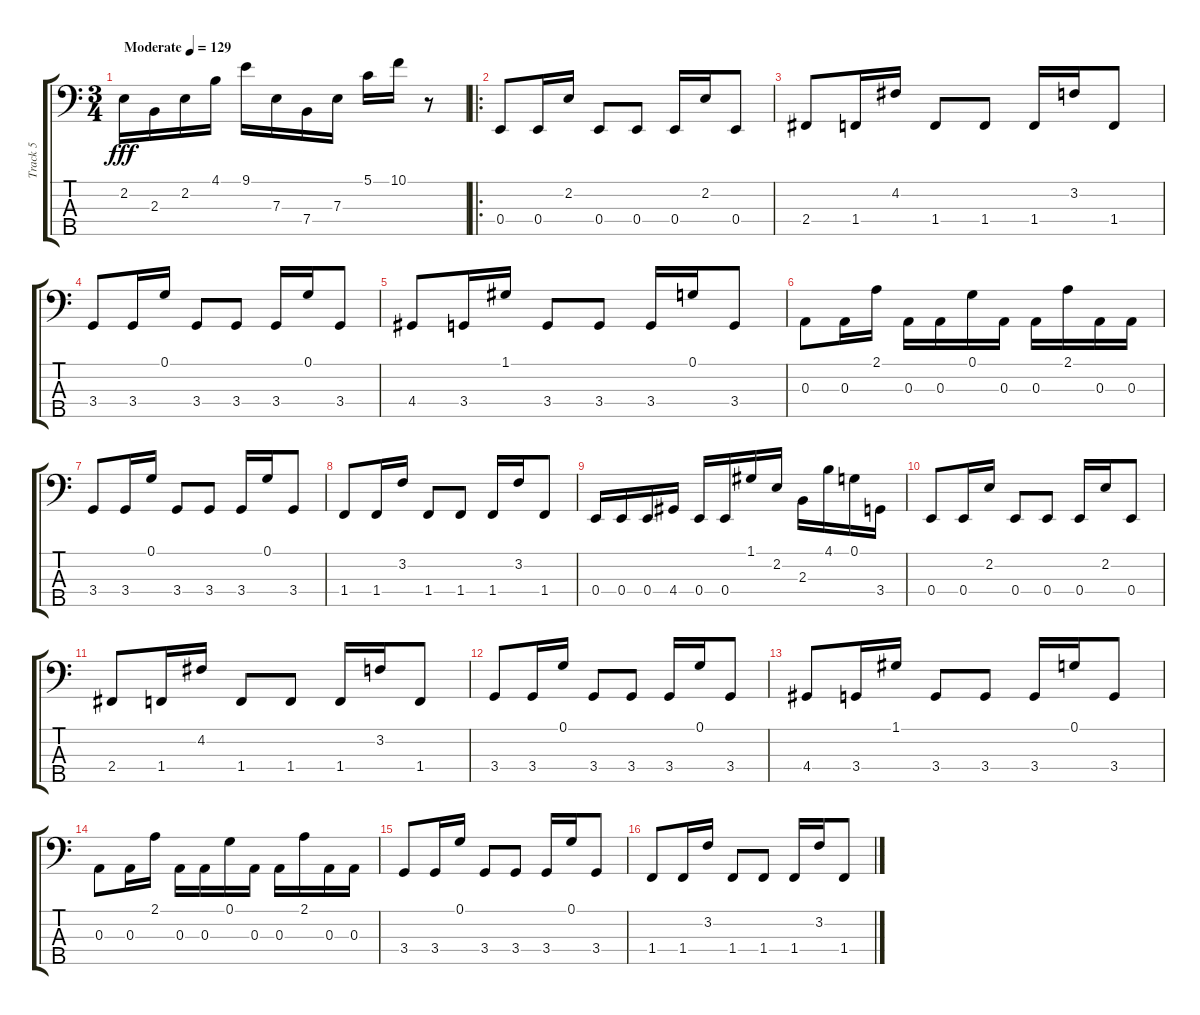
\track ("Track 5" "Track 5") {instrument electricbassfinger}
\staff {score tabs}
\tuning (G2 D2 A1 E1 B0) {hide}
\ts (3 4)
\tempo (129 "Moderate")
\clef f4
\ks c
2.2.16{dy fff instrument electricbassfinger} 2.3.16 2.2.16 4.1.16 9.1.16 7.3.16 7.4.16 7.3.16 5.1.16 10.1.16 r.8 |
\ro
0.4.8 0.4.16 2.2.16 0.4.8 0.4.8 0.4.16 2.2.16 0.4.8 |
2.4.8 1.4.16 4.2.16 1.4.8 1.4.8 1.4.16 3.2.16 1.4.8 |
3.4.8 3.4.16 0.1.16 3.4.8 3.4.8 3.4.16 0.1.16 3.4.8 |
4.4.8 3.4.16 1.1.16 3.4.8 3.4.8 3.4.16 0.1.16 3.4.8 |
0.3.8 0.3.16 2.1.16 0.3.16 0.3.16 0.1.16 0.3.16 0.3.16 2.1.16 0.3.16 0.3.16 |
3.4.8 3.4.16 0.1.16 3.4.8 3.4.8 3.4.16 0.1.16 3.4.8 |
1.4.8 1.4.16 3.2.16 1.4.8 1.4.8 1.4.16 3.2.16 1.4.8 |
0.4.16 0.4.16 0.4.16 4.4.16 0.4.16 0.4.16 1.1.16 2.2.16 2.3.16 4.1.16 0.1.16 3.4.16 |
0.4.8 0.4.16 2.2.16 0.4.8 0.4.8 0.4.16 2.2.16 0.4.8 |
2.4.8 1.4.16 4.2.16 1.4.8 1.4.8 1.4.16 3.2.16 1.4.8 |
3.4.8 3.4.16 0.1.16 3.4.8 3.4.8 3.4.16 0.1.16 3.4.8 |
4.4.8 3.4.16 1.1.16 3.4.8 3.4.8 3.4.16 0.1.16 3.4.8 |
0.3.8 0.3.16 2.1.16 0.3.16 0.3.16 0.1.16 0.3.16 0.3.16 2.1.16 0.3.16 0.3.16 |
3.4.8 3.4.16 0.1.16 3.4.8 3.4.8 3.4.16 0.1.16 3.4.8 |
1.4.8 1.4.16 3.2.16 1.4.8 1.4.8 1.4.16 3.2.16 1.4.8
